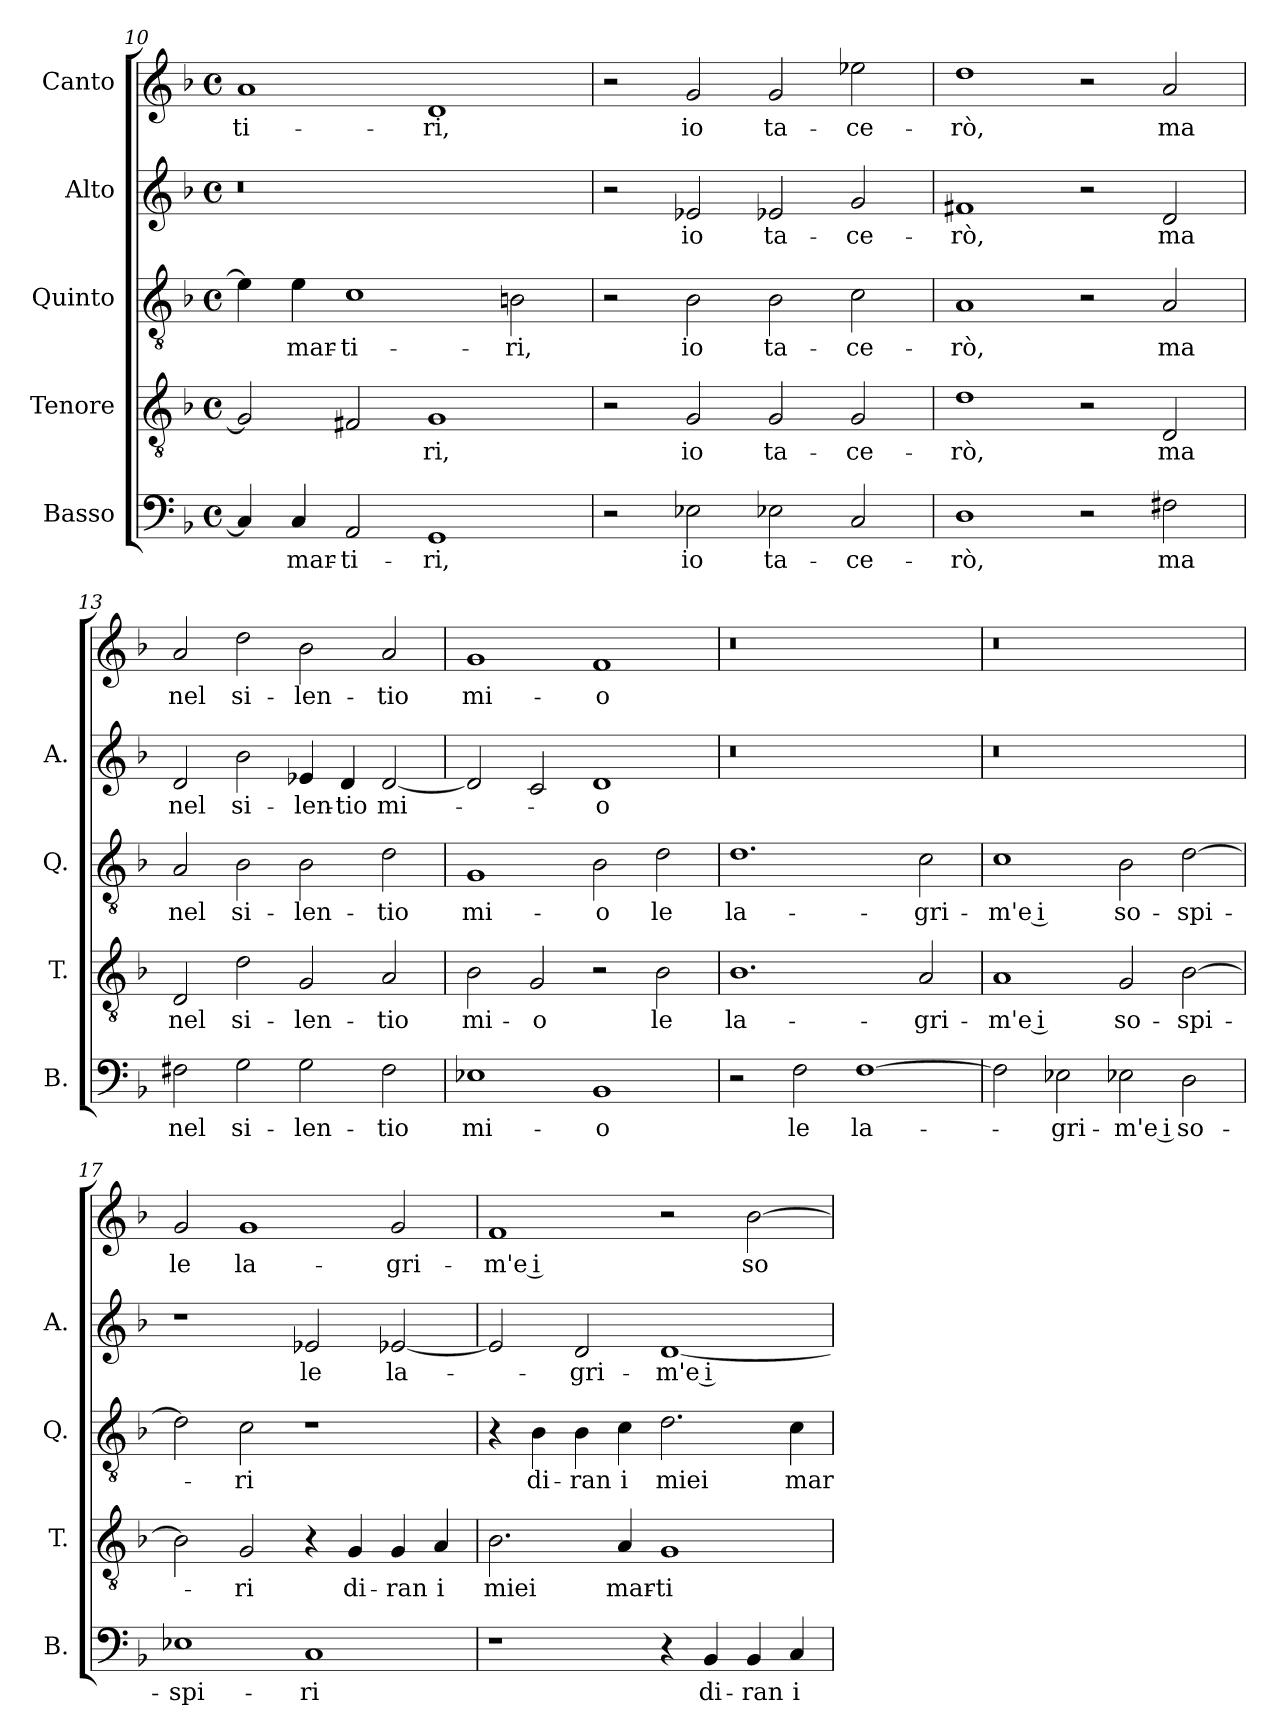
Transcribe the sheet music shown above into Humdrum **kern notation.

**kern	**text	**kern	**text	**kern	**text	**kern	**text	**kern	**text
*part5	*part5	*part4	*part4	*part3	*part3	*part2	*part2	*part1	*part1
*staff5	*staff5	*staff4	*staff4	*staff3	*staff3	*staff2	*staff2	*staff1	*staff1
*I"Basso	*	*I"Tenore	*	*I"Quinto	*	*I"Alto	*	*I"Canto	*
*I'B.	*	*I'T.	*	*I'Q.	*	*I'A.	*	*	*
*clefF4	*	*clefGv2	*	*clefGv2	*	*clefG2	*	*clefG2	*
*k[b-]	*	*k[b-]	*	*k[b-]	*	*k[b-]	*	*k[b-]	*
*F:	*	*F:	*	*F:	*	*F:	*	*F:	*
*M4/4	*	*M4/4	*	*M4/4	*	*M4/4	*	*M4/4	*
*met(c)	*	*met(c)	*	*met(c)	*	*met(c)	*	*met(c)	*
=10	=10	=10	=10	=10	=10	=10	=10	=10	=10
!	!	!	!	!	!	!LO:N:vis=0	!	!	!
4C/]	.	2G/]	.	4e\]	.	1r	.	1a/	-ti-
4C/	mar-	.	.	4e\	mar-	.	.	.	.
2AA/	-ti-	2F#X/	.	1c\	-ti-	.	.	.	.
1GG/	-ri,	1G/	-ri,	.	.	1ryy	.	1d/	-ri,
.	.	.	.	2Bn\	-ri,	.	.	.	.
=11	=11	=11	=11	=11	=11	=11	=11	=11	=11
2r	.	2r	.	2r	.	2r	.	2r	.
2E-X\	io	2G/	io	2B-\	io	2e-X/	io	2g/	io
2E-X\	ta-	2G/	ta-	2B-\	ta-	2e-X/	ta-	2g/	ta-
2C/	-ce-	2G/	-ce-	2c\	-ce-	2g/	-ce-	2ee-X\	-ce-
=12	=12	=12	=12	=12	=12	=12	=12	=12	=12
1D\	-rò,	1d\	-rò,	1A/	-rò,	1f#X/	-rò,	1dd\	-rò,
2r	.	2r	.	2r	.	2r	.	2r	.
2F#X\	ma	2D/	ma	2A/	ma	2d/	ma	2a/	ma
=13	=13	=13	=13	=13	=13	=13	=13	=13	=13
2F#X\	nel	2D/	nel	2A/	nel	2d/	nel	2a/	nel
2G\	si-	2d\	si-	2B-\	si-	2b-\	si-	2dd\	si-
2G\	-len-	2G/	-len-	2B-\	-len-	4e-X/	-len-	2b-\	-len-
.	.	.	.	.	.	4d/	-tio	.	.
2F#\	-tio	2A/	-tio	2d\	-tio	[2d/	mi-	2a/	-tio
=14	=14	=14	=14	=14	=14	=14	=14	=14	=14
1E-X\	mi-	2B-\	mi-	1G/	mi-	2d/]	.	1g/	mi-
.	.	2G/	-o	.	.	2c/	.	.	.
1BB-/	-o	2r	.	2B-\	-o	1d/	-o	1f/	-o
.	.	2B-\	le	2d\	le	.	.	.	.
=15	=15	=15	=15	=15	=15	=15	=15	=15	=15
!	!	!	!	!	!	!LO:N:vis=0	!	!LO:N:vis=0	!
2r	.	1.B-\	la-	1.d\	la-	1r	.	1r	.
2F\	le	.	.	.	.	.	.	.	.
[1F\	la-	.	.	.	.	1ryy	.	1ryy	.
.	.	2A/	-gri-	2c\	-gri-	.	.	.	.
=16	=16	=16	=16	=16	=16	=16	=16	=16	=16
!	!	!	!	!	!	!LO:N:vis=0	!	!LO:N:vis=0	!
2F\]	.	1A/	-m'e i	1c\	-m'e i	1r	.	1r	.
2E-X\	-gri-	.	.	.	.	.	.	.	.
2E-X\	-m'e i	2G/	so-	2B-\	so-	1ryy	.	1ryy	.
2D\	so-	[2B-\	-spi-	[2d\	-spi-	.	.	.	.
=17	=17	=17	=17	=17	=17	=17	=17	=17	=17
1E-X\	-spi-	2B-\]	.	2d\]	.	1r	.	2g/	le
.	.	2G/	-ri	2c\	-ri	.	.	1g/	la-
1C/	-ri	4r	.	1r	.	2e-X/	le	.	.
.	.	4G/	di-	.	.	.	.	.	.
.	.	4G/	-ran	.	.	[2e-X/	la-	2g/	-gri-
.	.	4A/	i	.	.	.	.	.	.
=18	=18	=18	=18	=18	=18	=18	=18	=18	=18
1r	.	2.B-\	miei	4r	.	2e-/]	.	1f/	-m'e i
.	.	.	.	4B-\	di-	.	.	.	.
.	.	.	.	4B-\	-ran	2d/	-gri-	.	.
.	.	4A/	mar-	4c\	i	.	.	.	.
4r	.	1G/	-ti-	2.d\	miei	[1d/	-m'e i	2r	.
4BB-/	di-	.	.	.	.	.	.	.	.
4BB-/	-ran	.	.	.	.	.	.	[2b-\	so-
4C/	i	.	.	4c\	mar-	.	.	.	.
=	=	=	=	=	=	=	=	=	=
*-	*-	*-	*-	*-	*-	*-	*-	*-	*-
